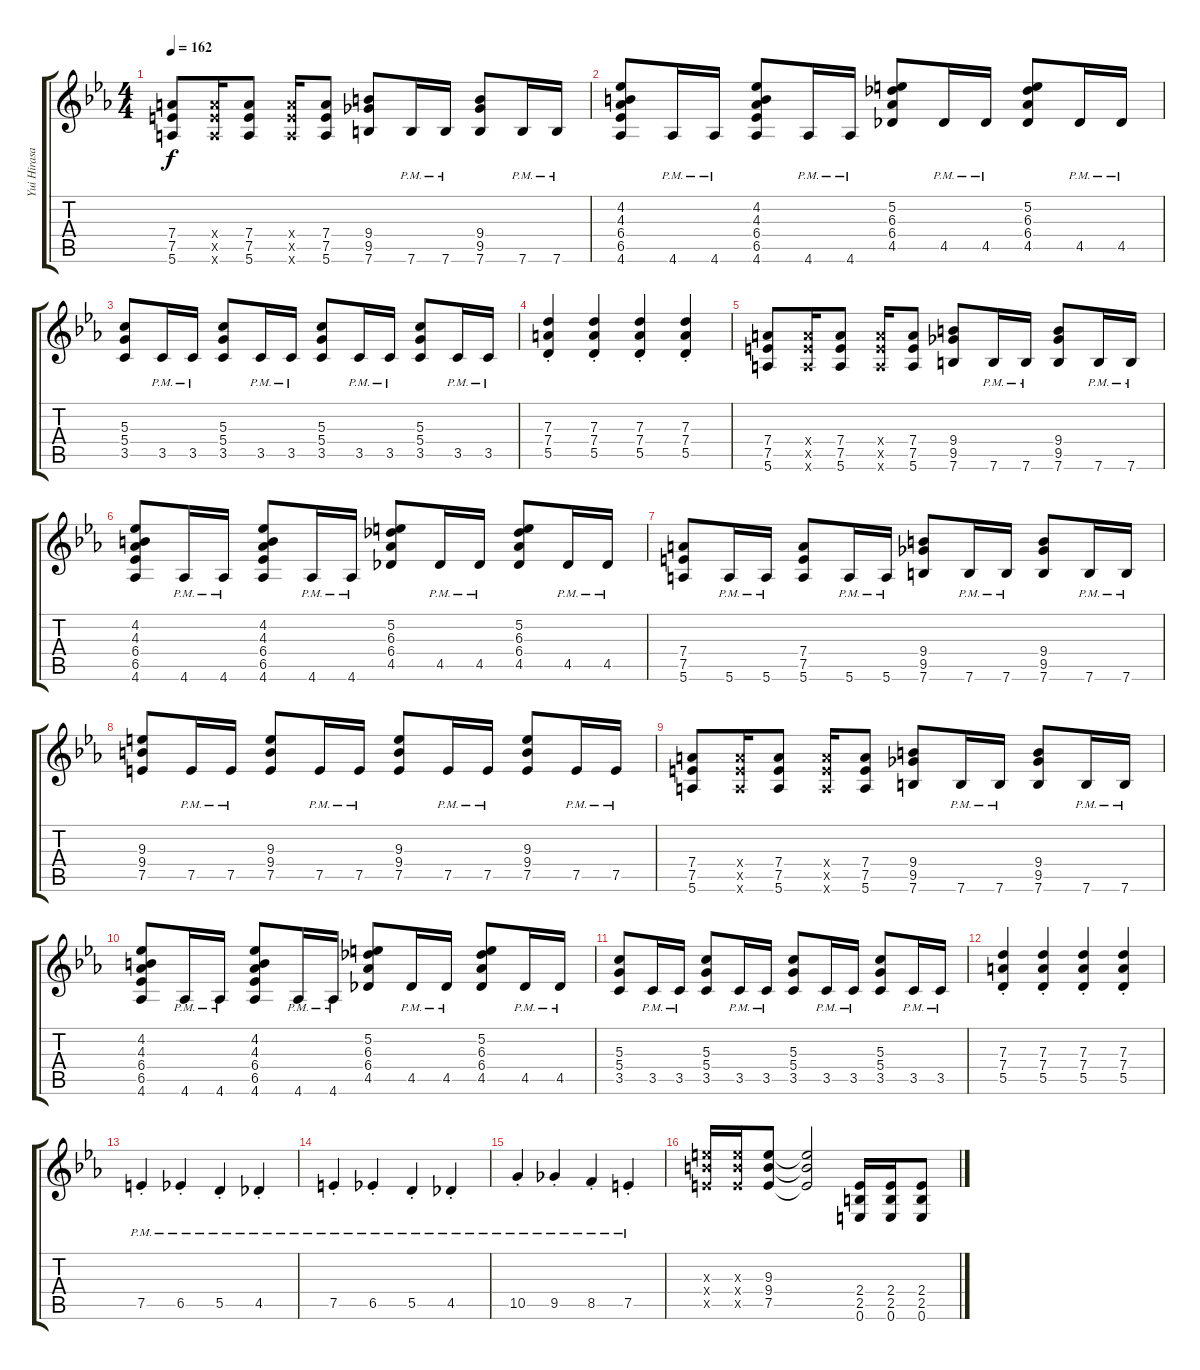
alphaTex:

\track ("Yui Hirasawa" "Yui Hirasa") {instrument distortionguitar}
\staff {score tabs}
\tuning (E4 B3 G3 D3 A2 E2) {hide}
\ts (4 4)
\tempo 162
\clef g2
\ks eb
(7.4 7.5 5.6).8{dy f} (7.4{x} 7.5{x} 5.6{x}).16 (7.4 7.5 5.6).8 (7.4{x} 7.5{x} 5.6{x}).16 (7.4 7.5 5.6).8 (9.4 9.5 7.6).8 7.6{pm}.16 7.6{pm}.16 (9.4 9.5 7.6).8 7.6{pm}.16 7.6{pm}.16 |
(4.2 4.3 6.4 6.5 4.6).8 4.6{pm}.16 4.6{pm}.16 (4.2 4.3 6.4 6.5 4.6).8 4.6{pm}.16 4.6{pm}.16 (5.2 6.3 6.4 4.5).8 4.5{pm}.16 4.5{pm}.16 (5.2 6.3 6.4 4.5).8 4.5{pm}.16 4.5{pm}.16 |
(5.3 5.4 3.5).8 3.5{pm}.16 3.5{pm}.16 (5.3 5.4 3.5).8 3.5{pm}.16 3.5{pm}.16 (5.3 5.4 3.5).8 3.5{pm}.16 3.5{pm}.16 (5.3 5.4 3.5).8 3.5{pm}.16 3.5{pm}.16 |
(7.3{st} 7.4{st} 5.5{st}).4 (7.3{st} 7.4{st} 5.5{st}).4 (7.3{st} 7.4{st} 5.5{st}).4 (7.3{st} 7.4{st} 5.5{st}).4 |
(7.4 7.5 5.6).8 (7.4{x} 7.5{x} 5.6{x}).16 (7.4 7.5 5.6).8 (7.4{x} 7.5{x} 5.6{x}).16 (7.4 7.5 5.6).8 (9.4 9.5 7.6).8 7.6{pm}.16 7.6{pm}.16 (9.4 9.5 7.6).8 7.6{pm}.16 7.6{pm}.16 |
(4.2 4.3 6.4 6.5 4.6).8 4.6{pm}.16 4.6{pm}.16 (4.2 4.3 6.4 6.5 4.6).8 4.6{pm}.16 4.6{pm}.16 (5.2 6.3 6.4 4.5).8 4.5{pm}.16 4.5{pm}.16 (5.2 6.3 6.4 4.5).8 4.5{pm}.16 4.5{pm}.16 |
(7.4 7.5 5.6).8 5.6{pm}.16 5.6{pm}.16 (7.4 7.5 5.6).8 5.6{pm}.16 5.6{pm}.16 (9.4 9.5 7.6).8 7.6{pm}.16 7.6{pm}.16 (9.4 9.5 7.6).8 7.6{pm}.16 7.6{pm}.16 |
(9.3 9.4 7.5).8 7.5{pm}.16 7.5{pm}.16 (9.3 9.4 7.5).8 7.5{pm}.16 7.5{pm}.16 (9.3 9.4 7.5).8 7.5{pm}.16 7.5{pm}.16 (9.3 9.4 7.5).8 7.5{pm}.16 7.5{pm}.16 |
(7.4 7.5 5.6).8 (7.4{x} 7.5{x} 5.6{x}).16 (7.4 7.5 5.6).8 (7.4{x} 7.5{x} 5.6{x}).16 (7.4 7.5 5.6).8 (9.4 9.5 7.6).8 7.6{pm}.16 7.6{pm}.16 (9.4 9.5 7.6).8 7.6{pm}.16 7.6{pm}.16 |
(4.2 4.3 6.4 6.5 4.6).8 4.6{pm}.16 4.6{pm}.16 (4.2 4.3 6.4 6.5 4.6).8 4.6{pm}.16 4.6{pm}.16 (5.2 6.3 6.4 4.5).8 4.5{pm}.16 4.5{pm}.16 (5.2 6.3 6.4 4.5).8 4.5{pm}.16 4.5{pm}.16 |
(5.3 5.4 3.5).8 3.5{pm}.16 3.5{pm}.16 (5.3 5.4 3.5).8 3.5{pm}.16 3.5{pm}.16 (5.3 5.4 3.5).8 3.5{pm}.16 3.5{pm}.16 (5.3 5.4 3.5).8 3.5{pm}.16 3.5{pm}.16 |
(7.3{st} 7.4{st} 5.5{st}).4 (7.3{st} 7.4{st} 5.5{st}).4 (7.3{st} 7.4{st} 5.5{st}).4 (7.3{st} 7.4{st} 5.5{st}).4 |
7.5{pm st}.4 6.5{pm st}.4 5.5{pm st}.4 4.5{pm st}.4 |
7.5{pm st}.4 6.5{pm st}.4 5.5{pm st}.4 4.5{pm st}.4 |
10.5{pm st}.4 9.5{pm st}.4 8.5{pm st}.4 7.5{pm st}.4 |
(9.3{x} 9.4{x} 7.5{x}).16 (9.3{x} 9.4{x} 7.5{x}).16 (9.3 9.4 7.5).8 (9.3{t} 9.4{t} 7.5{t}).2 (2.4 2.5 0.6).16 (2.4 2.5 0.6).16 (2.4 2.5 0.6).8
